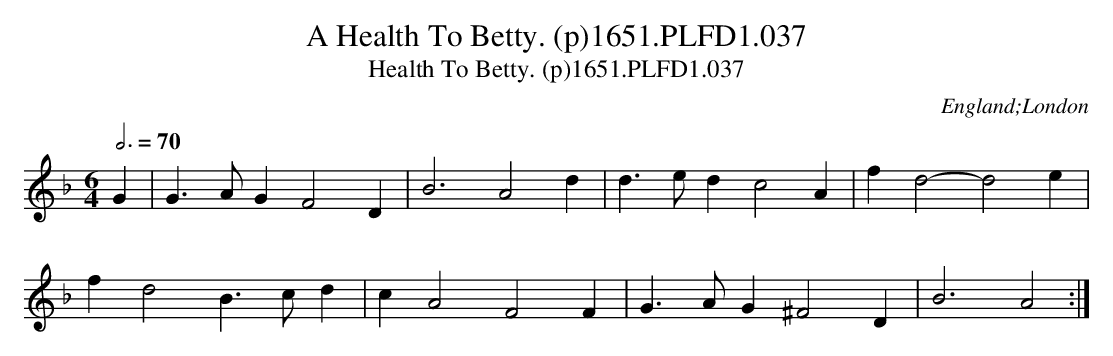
X:1
T:A Health To Betty. (p)1651.PLFD1.037
T:Health To Betty. (p)1651.PLFD1.037
M:6/4
L:1/4
Q:3/4=70
O:England;London
K:F
G|G>AGF2D|B3A2d|d>edc2A|fd2-d2e|
fd2B>cd|cA2F2F|G>AG^F2D|B3A2:|
